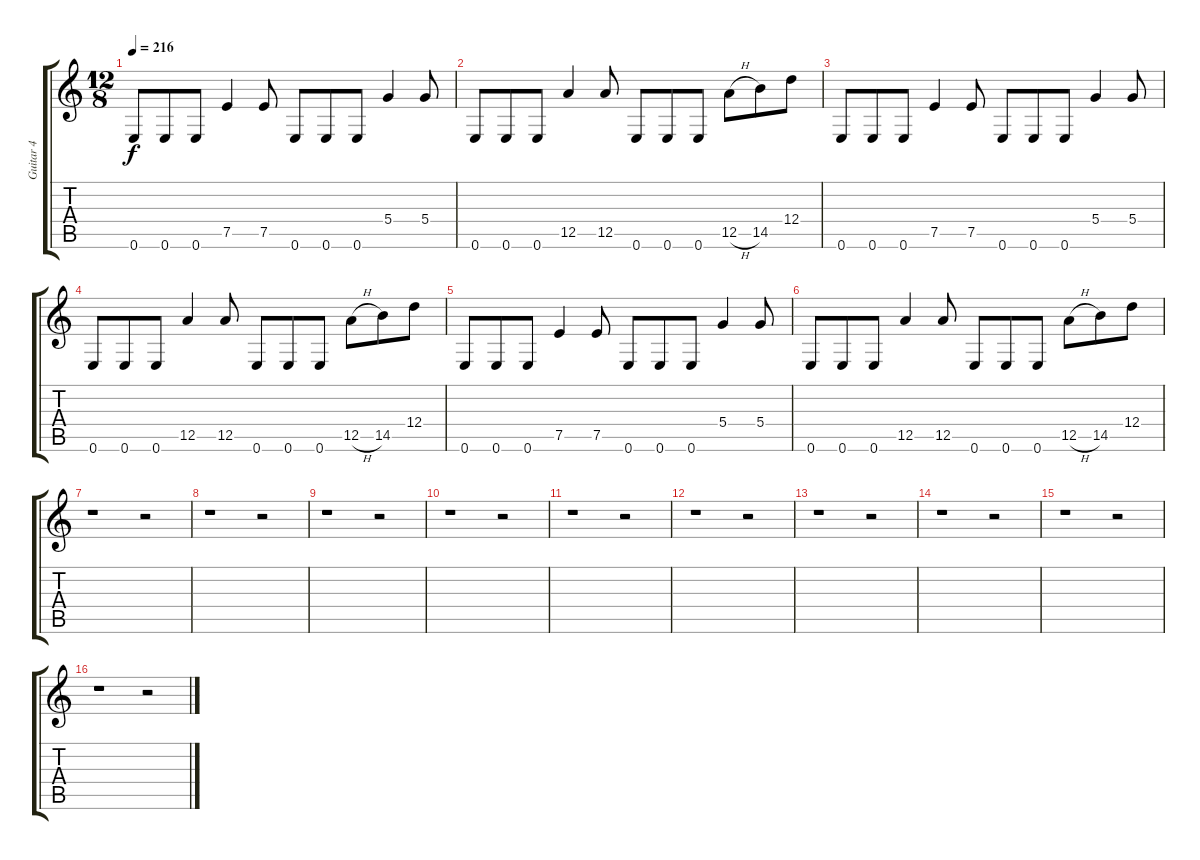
\track ("Guitar 4" "Guitar 4") {instrument distortionguitar}
\staff {score tabs}
\tuning (E4 B3 G3 D3 A2 E2) {hide}
\ts (12 8)
\tempo 216
\clef g2
\ks c
0.6.8{dy f} 0.6.8 0.6.8 7.5.4 7.5.8 0.6.8 0.6.8 0.6.8 5.4.4 5.4.8 |
0.6.8 0.6.8 0.6.8 12.5.4 12.5.8 0.6.8 0.6.8 0.6.8 12.5{h}.8 14.5.8 12.4.8 |
0.6.8 0.6.8 0.6.8 7.5.4 7.5.8 0.6.8 0.6.8 0.6.8 5.4.4 5.4.8 |
0.6.8 0.6.8 0.6.8 12.5.4 12.5.8 0.6.8 0.6.8 0.6.8 12.5{h}.8 14.5.8 12.4.8 |
0.6.8 0.6.8 0.6.8 7.5.4 7.5.8 0.6.8 0.6.8 0.6.8 5.4.4 5.4.8 |
0.6.8 0.6.8 0.6.8 12.5.4 12.5.8 0.6.8 0.6.8 0.6.8 12.5{h}.8 14.5.8 12.4.8 |
r.1 r.2 |
r.1 r.2 |
r.1 r.2 |
r.1 r.2 |
r.1 r.2 |
r.1 r.2 |
r.1 r.2 |
r.1 r.2 |
r.1 r.2 |
r.1 r.2
